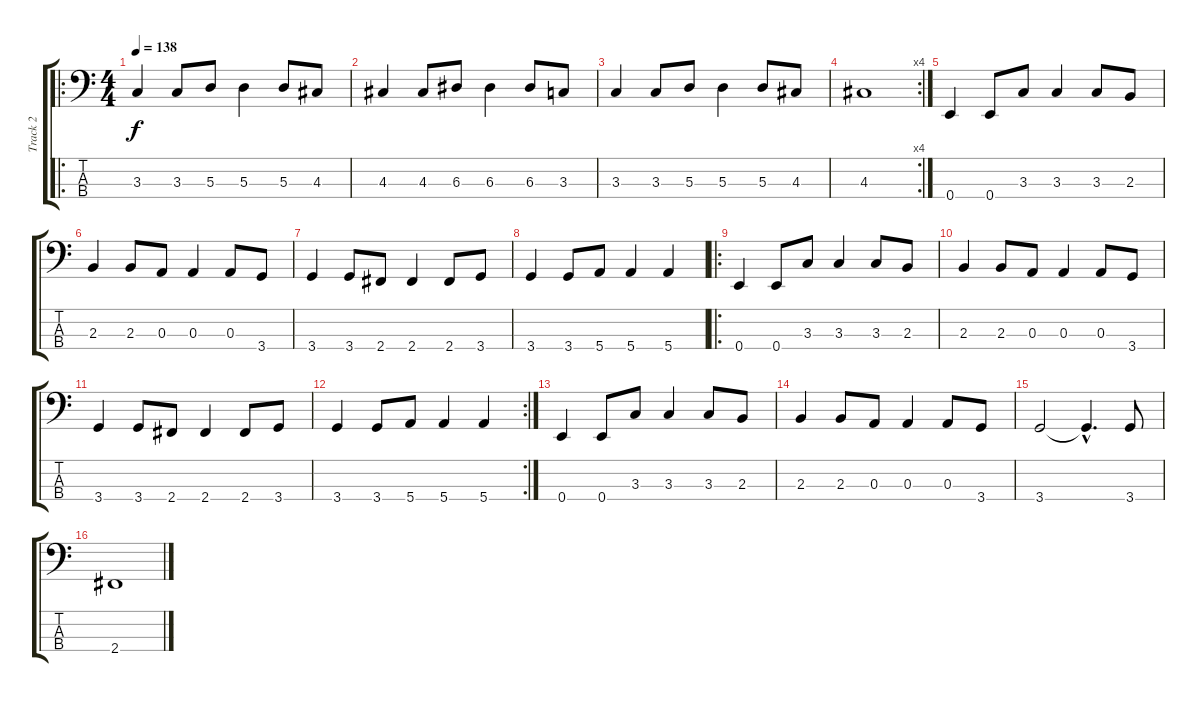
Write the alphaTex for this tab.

\track ("Track 2" "Track 2") {instrument electricbasspick}
\staff {score tabs}
\tuning (G2 D2 A1 E1) {hide}
\ro
\ts (4 4)
\tempo 138
\clef f4
\ks c
3.3.4{dy f instrument electricbasspick} 3.3.8 5.3.8 5.3.4 5.3.8 4.3.8 |
4.3.4 4.3.8 6.3.8 6.3.4 6.3.8 3.3.8 |
3.3.4 3.3.8 5.3.8 5.3.4 5.3.8 4.3.8 |
\rc 4
4.3.1 |
0.4.4 0.4.8 3.3.8 3.3.4 3.3.8 2.3.8 |
2.3.4 2.3.8 0.3.8 0.3.4 0.3.8 3.4.8 |
3.4.4 3.4.8 2.4.8 2.4.4 2.4.8 3.4.8 |
3.4.4 3.4.8 5.4.8 5.4.4 5.4.4 |
\ro
0.4.4 0.4.8 3.3.8 3.3.4 3.3.8 2.3.8 |
2.3.4 2.3.8 0.3.8 0.3.4 0.3.8 3.4.8 |
3.4.4 3.4.8 2.4.8 2.4.4 2.4.8 3.4.8 |
\rc 2
3.4.4 3.4.8 5.4.8 5.4.4 5.4.4 |
0.4.4 0.4.8 3.3.8 3.3.4 3.3.8 2.3.8 |
2.3.4 2.3.8 0.3.8 0.3.4 0.3.8 3.4.8 |
3.4.2 3.4{hac t}.4{d} 3.4.8 |
2.4.1
